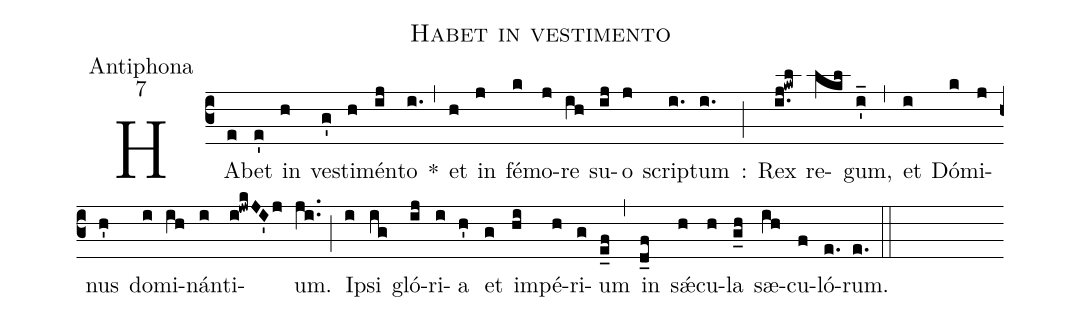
name:Habet in vestimento;
office-part:Antiphona;
mode:7;
%%
(c3) HA(e)bet(e') in(h) ve(g')sti(h)mén(ij)to(i.) *(,)
et(h) in(j) fé(k)mo(j)re(ih) su(ij)o(j) scri(i.)ptum :(i.) (;)
Rex(i.j!kwl) re(lkl)gum,(i'_) (,)
et(i) Dó(k)mi(j)nus(h') do(i)mi(ih)nán(i)ti(i!jwkJI'j)um.(ji..) (;)
I(i)psi(ig) gló(ij)ri(i)a(h') et(g) im(hi)pé(h)ri(g)um(e_f) (,)
in(d_f) s<sp>'æ</sp>(h)cu(h)la(g_h) sæ(ih)cu(f)ló(e.)rum.(e.) (::)
